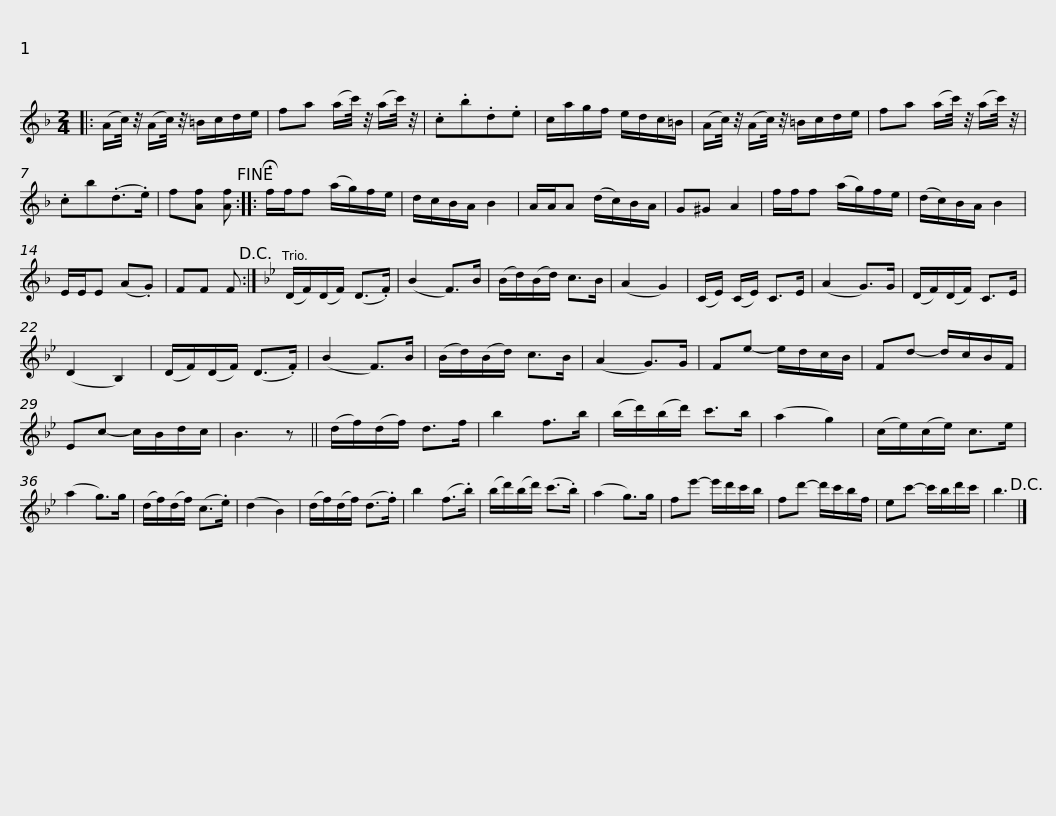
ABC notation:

X:1
L:1/8
M:2/4
I:linebreak $
K:F
V:1 treble
V:1
|: (A/c/4) z/4 (A/c/4) z/4 =B/c/d/e/ | fa (a/c'/4) z/4 (a/c'/4) z/4 | .c.b.d.e | c/a/g/f/ e/d/c/=B/ | (A/c/4) z/4 (A/c/4) z/4 =B/c/d/e/ |$ %5
 fa (a/c'/4) z/4 (a/c'/4) z/4 | .cb(.d>.e) | f[Af] [Af]!fine! :: !fermata!f/f/f (a/g/)f/e/ | d/c/B/A/ B2 | %10
 A/A/A (d/c/)B/A/ | G^G A2 | f/f/f (a/g/)f/e/ |$ (d/c/)B/A/ B2 | E/E/E (A.G) | %15
 FF F!D.C.! :|[K:Bb] (D/F/)(D/F/) (D>.F) | (B2 F>)B | (B/d/)(B/d/) c>B | (A2 G2) | %20
 (C/E/) (C/E/) C>E | (A2 G>)G |$ (D/F/)(D/F/) C>E | (D2 B,2) | (D/F/)(D/F/) (D>.F) | %25
 (B2 F>)B | (B/d/)(B/d/) c>B | (A2 G>)G | Fe- e/d/c/B/ | Fd- d/c/B/F/ | %30
 Ec- c/B/d/c/ |$ B3 z || (d/f/)(d/f/) d>f | b2 f>b | (b/d'/)(b/d'/) c'>b | %35
 (a2 g2) | (c/e/)(c/e/) c>e | (a2 g>)g | (d/f/)(d/f/) (c>.e) | (d2 B2) |$ %40
 (d/f/)(d/f/) (d>.f) | b2 (f>.b) | (b/d'/)(b/d'/) (c'>.b) | (a2 g>)g | fe'- e'/d'/c'/b/ | %45
 fd'- d'/c'/b/f/ | ec'- c'/b/d'/c'/ | b3!D.C.! |] %48
